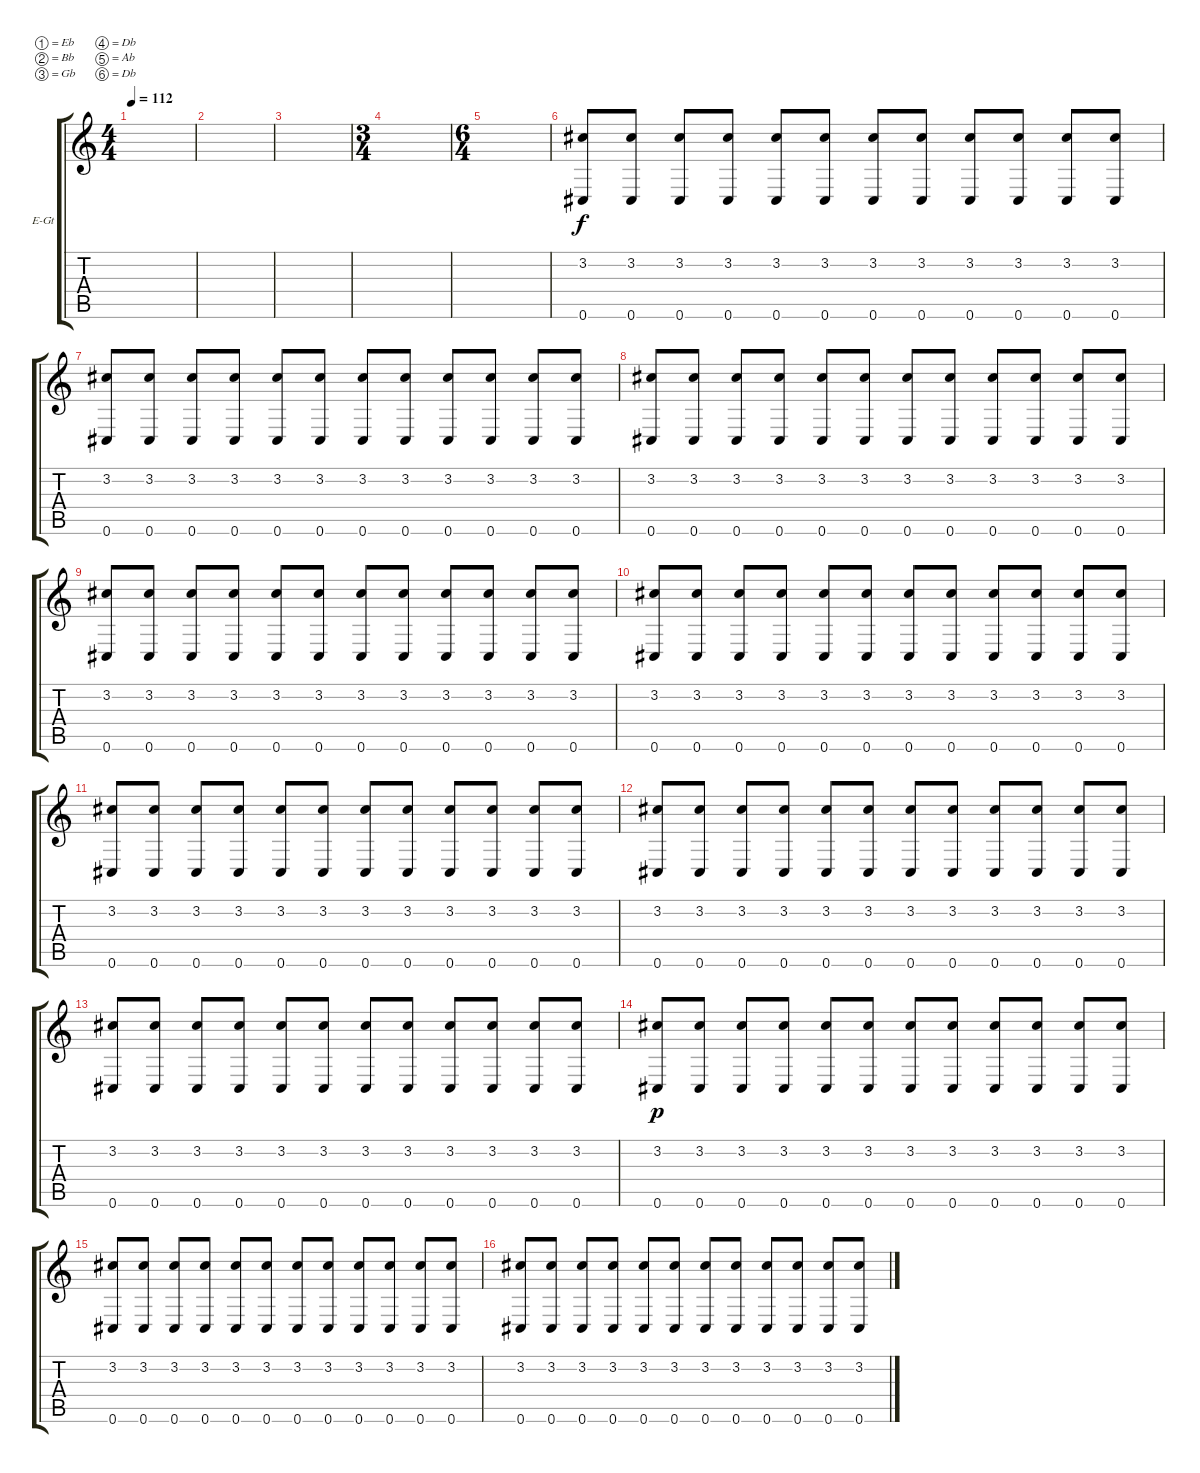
\defaultSystemsLayout 4
\bracketExtendMode groupsimilarinstruments
\firstSystemTrackNameOrientation horizontal
\otherSystemsTrackNameOrientation horizontal
\track ("Electric Guitar" "E-Gt") {instrument distortionguitar}
\staff {score tabs}
\tuning (Eb4 Bb3 Gb3 Db3 Ab2 Db2)
\ts (4 4)
\tempo 112
\clef g2
\ks c
|
|
|
\ts (3 4)
|
\ts (6 4)
|
(3.2 0.6).8 (3.2 0.6).8 (3.2 0.6).8 (3.2 0.6).8 (3.2 0.6).8 (3.2 0.6).8 (3.2 0.6).8 (3.2 0.6).8 (3.2 0.6).8 (3.2 0.6).8 (3.2 0.6).8 (3.2 0.6).8 |
(3.2 0.6).8 (3.2 0.6).8 (3.2 0.6).8 (3.2 0.6).8 (3.2 0.6).8 (3.2 0.6).8 (3.2 0.6).8 (3.2 0.6).8 (3.2 0.6).8 (3.2 0.6).8 (3.2 0.6).8 (3.2 0.6).8 |
(3.2 0.6).8 (3.2 0.6).8 (3.2 0.6).8 (3.2 0.6).8 (3.2 0.6).8 (3.2 0.6).8 (3.2 0.6).8 (3.2 0.6).8 (3.2 0.6).8 (3.2 0.6).8 (3.2 0.6).8 (3.2 0.6).8 |
(3.2 0.6).8 (3.2 0.6).8 (3.2 0.6).8 (3.2 0.6).8 (3.2 0.6).8 (3.2 0.6).8 (3.2 0.6).8 (3.2 0.6).8 (3.2 0.6).8 (3.2 0.6).8 (3.2 0.6).8 (3.2 0.6).8 |
(3.2 0.6).8 (3.2 0.6).8 (3.2 0.6).8 (3.2 0.6).8 (3.2 0.6).8 (3.2 0.6).8 (3.2 0.6).8 (3.2 0.6).8 (3.2 0.6).8 (3.2 0.6).8 (3.2 0.6).8 (3.2 0.6).8 |
(3.2 0.6).8 (3.2 0.6).8 (3.2 0.6).8 (3.2 0.6).8 (3.2 0.6).8 (3.2 0.6).8 (3.2 0.6).8 (3.2 0.6).8 (3.2 0.6).8 (3.2 0.6).8 (3.2 0.6).8 (3.2 0.6).8 |
(3.2 0.6).8 (3.2 0.6).8 (3.2 0.6).8 (3.2 0.6).8 (3.2 0.6).8 (3.2 0.6).8 (3.2 0.6).8 (3.2 0.6).8 (3.2 0.6).8 (3.2 0.6).8 (3.2 0.6).8 (3.2 0.6).8 |
(3.2 0.6).8 (3.2 0.6).8 (3.2 0.6).8 (3.2 0.6).8 (3.2 0.6).8 (3.2 0.6).8 (3.2 0.6).8 (3.2 0.6).8 (3.2 0.6).8 (3.2 0.6).8 (3.2 0.6).8 (3.2 0.6).8 |
(3.2 0.6).8{dy p} (3.2 0.6).8 (3.2 0.6).8 (3.2 0.6).8 (3.2 0.6).8 (3.2 0.6).8 (3.2 0.6).8 (3.2 0.6).8 (3.2 0.6).8 (3.2 0.6).8 (3.2 0.6).8 (3.2 0.6).8 |
(3.2 0.6).8 (3.2 0.6).8 (3.2 0.6).8 (3.2 0.6).8 (3.2 0.6).8 (3.2 0.6).8 (3.2 0.6).8 (3.2 0.6).8 (3.2 0.6).8 (3.2 0.6).8 (3.2 0.6).8 (3.2 0.6).8 |
(3.2 0.6).8 (3.2 0.6).8 (3.2 0.6).8 (3.2 0.6).8 (3.2 0.6).8 (3.2 0.6).8 (3.2 0.6).8 (3.2 0.6).8 (3.2 0.6).8 (3.2 0.6).8 (3.2 0.6).8 (3.2 0.6).8
